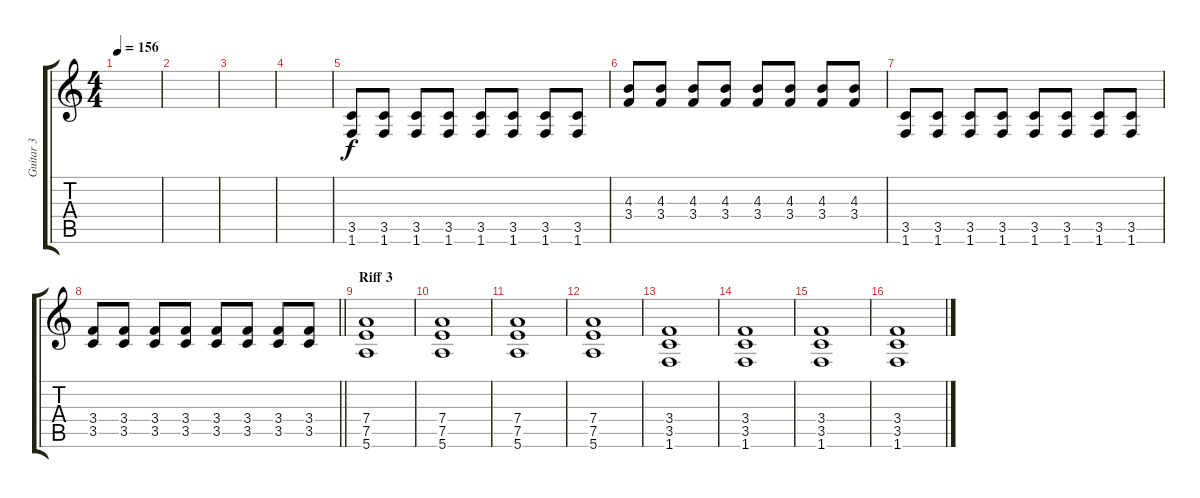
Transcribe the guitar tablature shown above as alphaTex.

\track ("Guitar 3" "Guitar 3") {instrument overdrivenguitar}
\staff {score tabs}
\tuning (E4 B3 G3 D3 A2 E2) {hide}
\ts (4 4)
\tempo 156
\clef g2
\ks c
|
|
|
|
(3.5 1.6).8 (3.5 1.6).8 (3.5 1.6).8 (3.5 1.6).8 (3.5 1.6).8 (3.5 1.6).8 (3.5 1.6).8 (3.5 1.6).8 |
(4.3 3.4).8 (4.3 3.4).8 (4.3 3.4).8 (4.3 3.4).8 (4.3 3.4).8 (4.3 3.4).8 (4.3 3.4).8 (4.3 3.4).8 |
(3.5 1.6).8 (3.5 1.6).8 (3.5 1.6).8 (3.5 1.6).8 (3.5 1.6).8 (3.5 1.6).8 (3.5 1.6).8 (3.5 1.6).8 |
\barLineRight lightlight
(3.4 3.5).8 (3.4 3.5).8 (3.4 3.5).8 (3.4 3.5).8 (3.4 3.5).8 (3.4 3.5).8 (3.4 3.5).8 (3.4 3.5).8 |
\section ("" "Riff 3")
(7.4 7.5 5.6).1 |
(7.4 7.5 5.6).1 |
(7.4 7.5 5.6).1 |
(7.4 7.5 5.6).1 |
(3.4 3.5 1.6).1 |
(3.4 3.5 1.6).1 |
(3.4 3.5 1.6).1 |
(3.4 3.5 1.6).1
